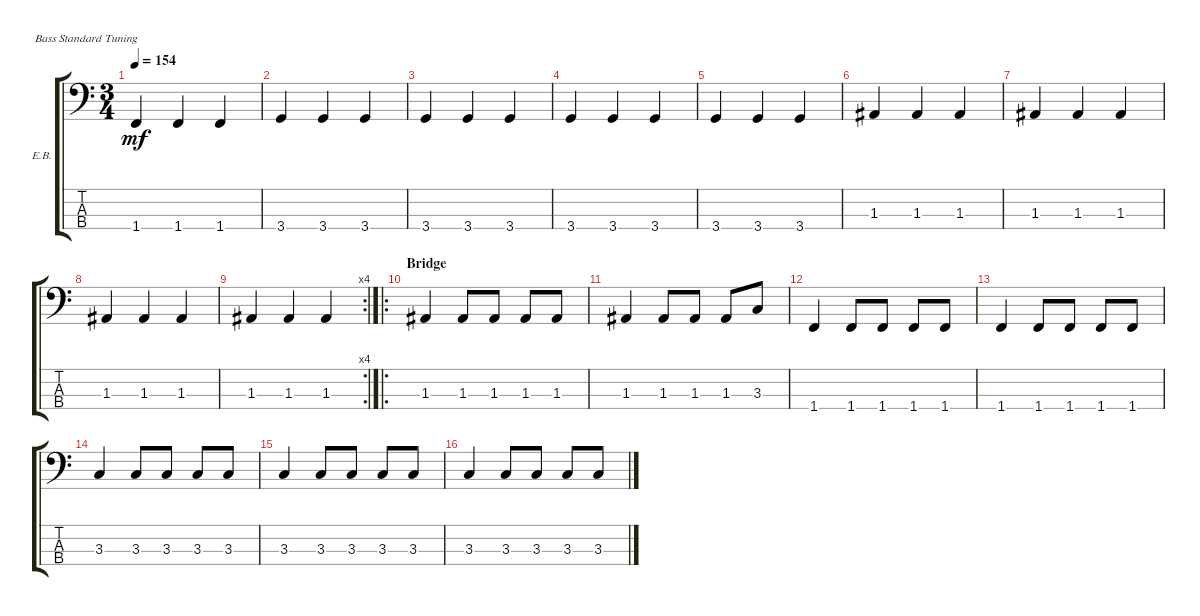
\defaultSystemsLayout 4
\bracketExtendMode groupsimilarinstruments
\firstSystemTrackNameOrientation horizontal
\otherSystemsTrackNameOrientation horizontal
\track ("Electric Bass" "E.B.") {multiBarRest instrument electricbassfinger}
\staff {score tabs}
\tuning (G2 D2 A1 E1)
\ts (3 4)
\tempo 154
\clef f4
\ks c
1.4.4{lyrics (0 "") lyrics (1 "") lyrics (2 "") lyrics (3 "") lyrics (4 "") dy mf} 1.4.4{lyrics (0 "") lyrics (1 "") lyrics (2 "") lyrics (3 "") lyrics (4 "")} 1.4.4{lyrics (0 "") lyrics (1 "") lyrics (2 "") lyrics (3 "") lyrics (4 "")} |
3.4.4{lyrics (0 "") lyrics (1 "") lyrics (2 "") lyrics (3 "") lyrics (4 "")} 3.4.4{lyrics (0 "") lyrics (1 "") lyrics (2 "") lyrics (3 "") lyrics (4 "")} 3.4.4{lyrics (0 "") lyrics (1 "") lyrics (2 "") lyrics (3 "") lyrics (4 "")} |
3.4.4{lyrics (0 "") lyrics (1 "") lyrics (2 "") lyrics (3 "") lyrics (4 "")} 3.4.4{lyrics (0 "") lyrics (1 "") lyrics (2 "") lyrics (3 "") lyrics (4 "")} 3.4.4{lyrics (0 "") lyrics (1 "") lyrics (2 "") lyrics (3 "") lyrics (4 "")} |
3.4.4{lyrics (0 "") lyrics (1 "") lyrics (2 "") lyrics (3 "") lyrics (4 "")} 3.4.4{lyrics (0 "") lyrics (1 "") lyrics (2 "") lyrics (3 "") lyrics (4 "")} 3.4.4{lyrics (0 "") lyrics (1 "") lyrics (2 "") lyrics (3 "") lyrics (4 "")} |
3.4.4{lyrics (0 "") lyrics (1 "") lyrics (2 "") lyrics (3 "") lyrics (4 "")} 3.4.4{lyrics (0 "") lyrics (1 "") lyrics (2 "") lyrics (3 "") lyrics (4 "")} 3.4.4{lyrics (0 "") lyrics (1 "") lyrics (2 "") lyrics (3 "") lyrics (4 "")} |
1.3.4{lyrics (0 "") lyrics (1 "") lyrics (2 "") lyrics (3 "") lyrics (4 "")} 1.3.4{lyrics (0 "") lyrics (1 "") lyrics (2 "") lyrics (3 "") lyrics (4 "")} 1.3.4{lyrics (0 "") lyrics (1 "") lyrics (2 "") lyrics (3 "") lyrics (4 "")} |
1.3.4{lyrics (0 "") lyrics (1 "") lyrics (2 "") lyrics (3 "") lyrics (4 "")} 1.3.4{lyrics (0 "") lyrics (1 "") lyrics (2 "") lyrics (3 "") lyrics (4 "")} 1.3.4{lyrics (0 "") lyrics (1 "") lyrics (2 "") lyrics (3 "") lyrics (4 "")} |
1.3.4{lyrics (0 "") lyrics (1 "") lyrics (2 "") lyrics (3 "") lyrics (4 "")} 1.3.4{lyrics (0 "") lyrics (1 "") lyrics (2 "") lyrics (3 "") lyrics (4 "")} 1.3.4{lyrics (0 "") lyrics (1 "") lyrics (2 "") lyrics (3 "") lyrics (4 "")} |
\rc 4
1.3.4{lyrics (0 "") lyrics (1 "") lyrics (2 "") lyrics (3 "") lyrics (4 "")} 1.3.4{lyrics (0 "") lyrics (1 "") lyrics (2 "") lyrics (3 "") lyrics (4 "")} 1.3.4{lyrics (0 "") lyrics (1 "") lyrics (2 "") lyrics (3 "") lyrics (4 "")} |
\ro
\section ("" "Bridge")
1.3.4{lyrics (0 "") lyrics (1 "") lyrics (2 "") lyrics (3 "") lyrics (4 "")} 1.3.8{lyrics (0 "") lyrics (1 "") lyrics (2 "") lyrics (3 "") lyrics (4 "")} 1.3.8{lyrics (0 "") lyrics (1 "") lyrics (2 "") lyrics (3 "") lyrics (4 "")} 1.3.8{lyrics (0 "") lyrics (1 "") lyrics (2 "") lyrics (3 "") lyrics (4 "")} 1.3.8{lyrics (0 "") lyrics (1 "") lyrics (2 "") lyrics (3 "") lyrics (4 "")} |
1.3.4{lyrics (0 "") lyrics (1 "") lyrics (2 "") lyrics (3 "") lyrics (4 "")} 1.3.8{lyrics (0 "") lyrics (1 "") lyrics (2 "") lyrics (3 "") lyrics (4 "")} 1.3.8{lyrics (0 "") lyrics (1 "") lyrics (2 "") lyrics (3 "") lyrics (4 "")} 1.3.8{lyrics (0 "") lyrics (1 "") lyrics (2 "") lyrics (3 "") lyrics (4 "")} 3.3.8{lyrics (0 "") lyrics (1 "") lyrics (2 "") lyrics (3 "") lyrics (4 "")} |
1.4.4{lyrics (0 "") lyrics (1 "") lyrics (2 "") lyrics (3 "") lyrics (4 "")} 1.4.8{lyrics (0 "") lyrics (1 "") lyrics (2 "") lyrics (3 "") lyrics (4 "")} 1.4.8{lyrics (0 "") lyrics (1 "") lyrics (2 "") lyrics (3 "") lyrics (4 "")} 1.4.8{lyrics (0 "") lyrics (1 "") lyrics (2 "") lyrics (3 "") lyrics (4 "")} 1.4.8{lyrics (0 "") lyrics (1 "") lyrics (2 "") lyrics (3 "") lyrics (4 "")} |
1.4.4{lyrics (0 "") lyrics (1 "") lyrics (2 "") lyrics (3 "") lyrics (4 "")} 1.4.8{lyrics (0 "") lyrics (1 "") lyrics (2 "") lyrics (3 "") lyrics (4 "")} 1.4.8{lyrics (0 "") lyrics (1 "") lyrics (2 "") lyrics (3 "") lyrics (4 "")} 1.4.8{lyrics (0 "") lyrics (1 "") lyrics (2 "") lyrics (3 "") lyrics (4 "")} 1.4.8{lyrics (0 "") lyrics (1 "") lyrics (2 "") lyrics (3 "") lyrics (4 "")} |
3.3.4{lyrics (0 "") lyrics (1 "") lyrics (2 "") lyrics (3 "") lyrics (4 "")} 3.3.8{lyrics (0 "") lyrics (1 "") lyrics (2 "") lyrics (3 "") lyrics (4 "")} 3.3.8{lyrics (0 "") lyrics (1 "") lyrics (2 "") lyrics (3 "") lyrics (4 "")} 3.3.8{lyrics (0 "") lyrics (1 "") lyrics (2 "") lyrics (3 "") lyrics (4 "")} 3.3.8{lyrics (0 "") lyrics (1 "") lyrics (2 "") lyrics (3 "") lyrics (4 "")} |
3.3.4{lyrics (0 "") lyrics (1 "") lyrics (2 "") lyrics (3 "") lyrics (4 "")} 3.3.8{lyrics (0 "") lyrics (1 "") lyrics (2 "") lyrics (3 "") lyrics (4 "")} 3.3.8{lyrics (0 "") lyrics (1 "") lyrics (2 "") lyrics (3 "") lyrics (4 "")} 3.3.8{lyrics (0 "") lyrics (1 "") lyrics (2 "") lyrics (3 "") lyrics (4 "")} 3.3.8{lyrics (0 "") lyrics (1 "") lyrics (2 "") lyrics (3 "") lyrics (4 "")} |
3.3.4{lyrics (0 "") lyrics (1 "") lyrics (2 "") lyrics (3 "") lyrics (4 "")} 3.3.8{lyrics (0 "") lyrics (1 "") lyrics (2 "") lyrics (3 "") lyrics (4 "")} 3.3.8{lyrics (0 "") lyrics (1 "") lyrics (2 "") lyrics (3 "") lyrics (4 "")} 3.3.8{lyrics (0 "") lyrics (1 "") lyrics (2 "") lyrics (3 "") lyrics (4 "")} 3.3.8{lyrics (0 "") lyrics (1 "") lyrics (2 "") lyrics (3 "") lyrics (4 "")}
